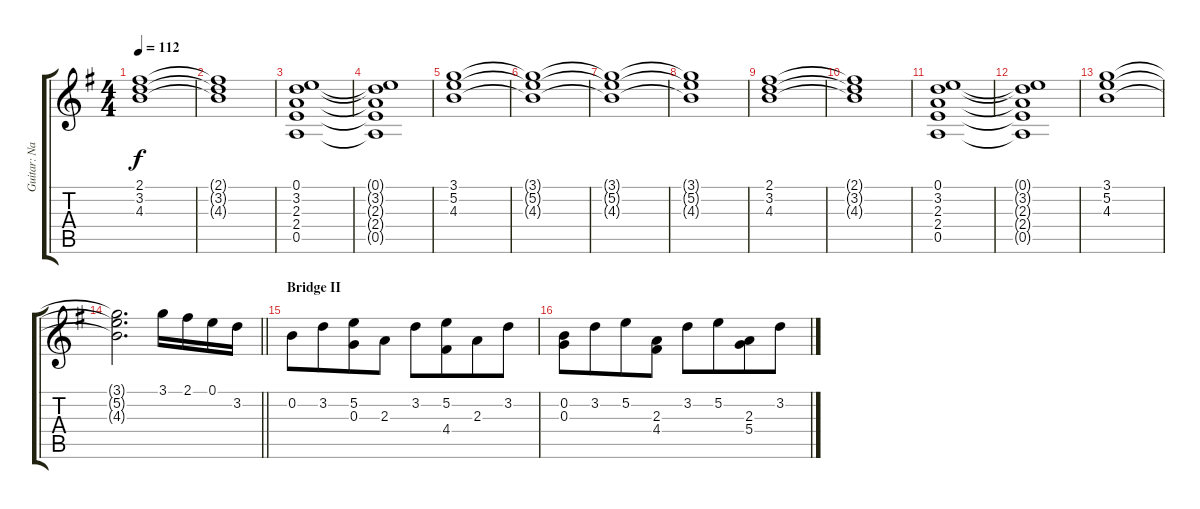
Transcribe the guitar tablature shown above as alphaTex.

\track ("Guitar: Nancy" "Guitar: Na") {instrument distortionguitar}
\staff {score tabs}
\tuning (E4 B3 G3 D3 A2 E2) {hide}
\ts (4 4)
\tempo 112
\clef g2
\ks g
(2.1 3.2 4.3).1{dy f} |
(2.1{t} 3.2{t} 4.3{t}).1 |
(0.1 3.2 2.3 2.4 0.5).1 |
(0.1{t} 3.2{t} 2.3{t} 2.4{t} 0.5{t}).1 |
(3.1 5.2 4.3).1 |
(3.1{t} 5.2{t} 4.3{t}).1 |
(3.1{t} 5.2{t} 4.3{t}).1 |
(3.1{t} 5.2{t} 4.3{t}).1 |
(2.1 3.2 4.3).1 |
(2.1{t} 3.2{t} 4.3{t}).1 |
(0.1 3.2 2.3 2.4 0.5).1 |
(0.1{t} 3.2{t} 2.3{t} 2.4{t} 0.5{t}).1 |
(3.1 5.2 4.3).1 |
\barLineRight lightlight
(3.1{t} 5.2{t} 4.3{t}).2{d} 3.1.16 2.1.16 0.1.16 3.2.16 |
\section ("" "Bridge II")
0.2.8{beam merge} 3.2.8{beam merge} (5.2 0.3).8{beam merge} 2.3.8 3.2.8{beam merge} (5.2 4.4).8{beam merge} 2.3.8{beam merge} 3.2.8 |
(0.2 0.3).8{beam merge} 3.2.8{beam merge} 5.2.8{beam merge} (2.3 4.4).8 3.2.8{beam merge} 5.2.8{beam merge} (2.3 5.4).8{beam merge} 3.2.8
